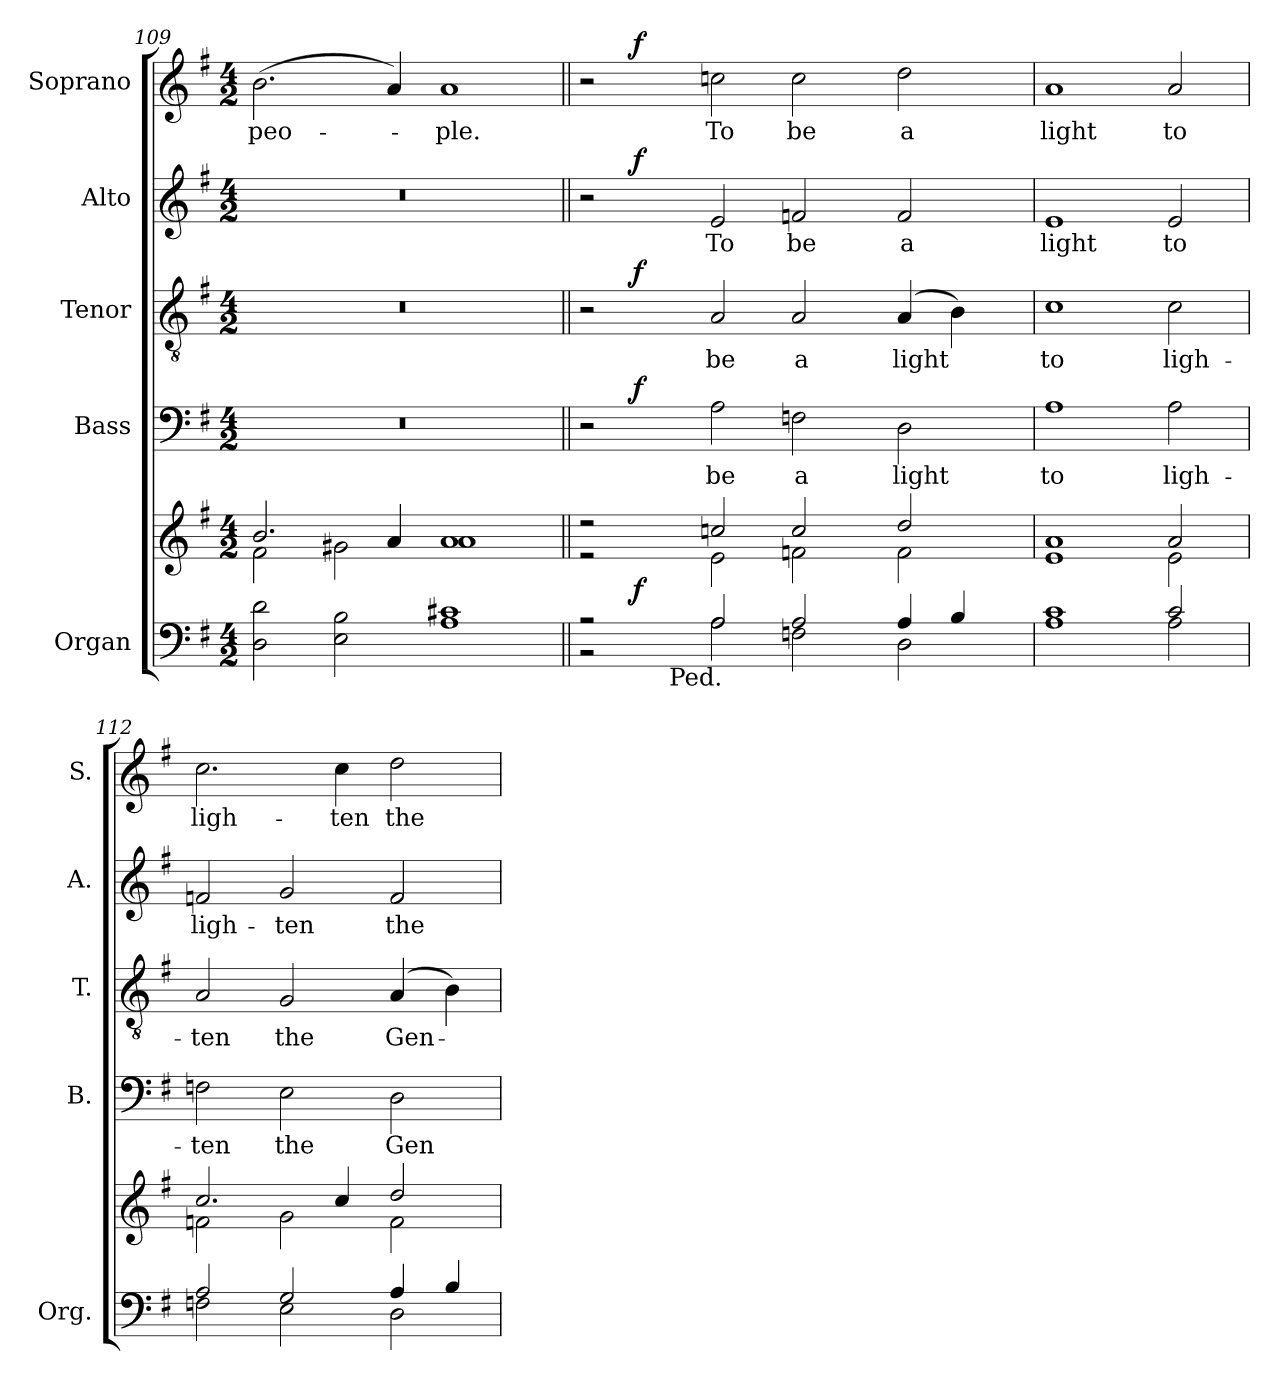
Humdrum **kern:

**kern	**kern	**dynam	**kern	**text	**dynam	**kern	**text	**dynam	**kern	**text	**dynam	**kern	**text	**dynam
*part5	*part5	*part5	*part4	*part4	*part4	*part3	*part3	*part3	*part2	*part2	*part2	*part1	*part1	*part1
*staff6	*staff5	*staff5/6	*staff4	*staff4	*staff4	*staff3	*staff3	*staff3	*staff2	*staff2	*staff2	*staff1	*staff1	*staff1
*I"Organ	*	*	*I"Bass	*	*	*I"Tenor	*	*	*I"Alto	*	*	*I"Soprano	*	*
*I'Org.	*	*	*I'B.	*	*	*I'T.	*	*	*I'A.	*	*	*I'S.	*	*
*clefF4	*clefG2	*	*clefF4	*	*	*clefGv2	*	*	*clefG2	*	*	*clefG2	*	*
*	*	*	*	*	*	*ITrd7c12	*	*	*	*	*	*	*	*
*k[f#]	*k[f#]	*	*k[f#]	*	*	*k[f#]	*	*	*k[f#]	*	*	*k[f#]	*	*
*G:	*G:	*	*G:	*	*	*G:	*	*	*G:	*	*	*G:	*	*
*M4/2	*M4/2	*	*M4/2	*	*	*M4/2	*	*	*M4/2	*	*	*M4/2	*	*
=109	=109	=109	=109	=109	=109	=109	=109	=109	=109	=109	=109	=109	=109	=109
*	*^	*	*	*	*	*	*	*	*	*	*	*	*	*
!	!	!	!	!LO:N:vis=1	!	!	!LO:N:vis=1	!	!	!LO:N:vis=1	!	!	!	!	!
!	!	!	!	!	!	!	!	!	!	!	!	!	!	!LO:LY:b:color=#000000	!
2Di\ 2di	2.bi/	2f#i\	.	0r	.	.	0r	.	.	0r	.	.	(2.bi\	peo-	.
2Ei\ 2Bi	.	2g#Xi\	.	.	.	.	.	.	.	.	.	.	.	.	.
.	4ai/	.	.	.	.	.	.	.	.	.	.	.	4ai/)	.	.
!	!	!	!	!	!	!	!	!	!	!	!	!	!	!LO:LY:b:color=#000000	!
1Ai 1c#Xi	1ai	1ai	.	.	.	.	.	.	.	.	.	.	1ai	-ple.	.
=110||	=110||	=110||	=110||	=110||	=110||	=110||	=110||	=110||	=110||	=110||	=110||	=110||	=110||	=110||	=110||
*^	*	*	*	*^	*	*	*^	*	*	*^	*	*	*^	*	*
*	*^	*	*	*	*	*	*	*	*	*	*	*	*	*	*	*	*	*	*	*
*	*	*^	*	*	*	*	*	*	*	*	*	*	*	*	*	*	*	*	*	*	*
2r	2r	4ryy	4ryy	2r	2r	.	2r	4ryy	.	.	2r	4ryy	.	.	2r	4ryy	.	.	2r	4ryy	.	.
.	.	1..ryy	16ryy	.	.	f	.	1..ryy	.	f	.	1..ryy	.	f	.	1..ryy	.	f	.	1..ryy	.	f
.	.	.	64.ryy	.	.	.	.	.	.	.	.	.	.	.	.	.	.	.	.	.	.	.
!	!	!	!LO:TX:b:t=Ped.	!	!	!	!	!	!	!	!	!	!	!	!	!	!	!	!	!	!	!
.	.	.	1ryy	.	.	.	.	.	.	.	.	.	.	.	.	.	.	.	.	.	.	.
!	!	!	!	!	!	!	!	!	!LO:LY:b:color=#000000	!	!	!	!	!	!	!	!	!	!	!	!	!
!	!	!	!	!	!	!	!	!	!	!	!	!	!LO:LY:b:color=#000000	!	!	!	!	!	!	!	!	!
!	!	!	!	!	!	!	!	!	!	!	!	!	!	!	!	!	!LO:LY:b:color=#000000	!	!	!	!	!
!	!	!	!	!	!	!	!	!	!	!	!	!	!	!	!	!	!	!	!	!	!LO:LY:b:color=#000000	!
2Ai/	2Ai\	.	.	2ccni/	2ei\	.	2Ai\	.	be	.	2AAi/	.	be	.	2ei/	.	To	.	2ccni\	.	To	.
!	!	!	!	!	!	!	!	!	!LO:LY:b:color=#000000	!	!	!	!	!	!	!	!	!	!	!	!	!
!	!	!	!	!	!	!	!	!	!	!	!	!	!LO:LY:b:color=#000000	!	!	!	!	!	!	!	!	!
!	!	!	!	!	!	!	!	!	!	!	!	!	!	!	!	!	!LO:LY:b:color=#000000	!	!	!	!	!
!	!	!	!	!	!	!	!	!	!	!	!	!	!	!	!	!	!	!	!	!	!LO:LY:b:color=#000000	!
2Ai/	2Fni\	.	.	2cci/	2fni\	.	2Fni\	.	a	.	2AAi/	.	a	.	2fni/	.	be	.	2cci\	.	be	.
.	.	.	2ryy	.	.	.	.	.	.	.	.	.	.	.	.	.	.	.	.	.	.	.
!	!	!	!	!	!	!	!	!	!LO:LY:b:color=#000000	!	!	!	!	!	!	!	!	!	!	!	!	!
!	!	!	!	!	!	!	!	!	!	!	!	!	!LO:LY:b:color=#000000	!	!	!	!	!	!	!	!	!
!	!	!	!	!	!	!	!	!	!	!	!	!	!	!	!	!	!LO:LY:b:color=#000000	!	!	!	!	!
!	!	!	!	!	!	!	!	!	!	!	!	!	!	!	!	!	!	!	!	!	!LO:LY:b:color=#000000	!
4Ai/	2Di\	.	.	2ddi/	2fi\	.	2Di\	.	light	.	(4AAi/	.	light	.	2fi/	.	a	.	2ddi\	.	a	.
4Bi/	.	.	.	.	.	.	.	.	.	.	4BBi\)	.	.	.	.	.	.	.	.	.	.	.
.	.	.	8ryy	.	.	.	.	.	.	.	.	.	.	.	.	.	.	.	.	.	.	.
.	.	.	32ryy	.	.	.	.	.	.	.	.	.	.	.	.	.	.	.	.	.	.	.
.	.	.	128ryy	.	.	.	.	.	.	.	.	.	.	.	.	.	.	.	.	.	.	.
*	*	*	*	*	*	*	*v	*v	*	*	*	*	*	*	*v	*v	*	*	*v	*v	*	*
*	*v	*v	*v	*	*	*	*	*	*	*v	*v	*	*	*	*	*	*	*	*
=111	=111	=111	=111	=111	=111	=111	=111	=111	=111	=111	=111	=111	=111	=111	=111	=111
*^	*^	*	*	*	*^	*	*	*^	*	*	*^	*	*	*^	*	*
!	!	!	!	!	!	!	!	!	!LO:LY:b:color=#000000	!	!	!	!	!	!	!	!	!	!	!	!	!
*	*	*	*	*	*	*	*v	*v	*	*	*	*	*	*	*v	*v	*	*	*v	*v	*	*
*	*v	*v	*v	*	*	*	*	*	*	*v	*v	*	*	*	*	*	*	*	*
*^	*^	*	*	*	*^	*	*	*^	*	*	*^	*	*	*^	*	*
!	!	!	!	!	!	!	!	!	!	!	!	!	!LO:LY:b:color=#000000	!	!	!	!	!	!	!	!	!
*	*	*	*	*	*	*	*v	*v	*	*	*	*	*	*	*v	*v	*	*	*v	*v	*	*
*	*v	*v	*v	*	*	*	*	*	*	*v	*v	*	*	*	*	*	*	*	*
*^	*^	*	*	*	*^	*	*	*^	*	*	*^	*	*	*^	*	*
!	!	!	!	!	!	!	!	!	!	!	!	!	!	!	!	!	!LO:LY:b:color=#000000	!	!	!	!	!
*	*	*	*	*	*	*	*v	*v	*	*	*	*	*	*	*v	*v	*	*	*v	*v	*	*
*	*v	*v	*v	*	*	*	*	*	*	*v	*v	*	*	*	*	*	*	*	*
*^	*^	*	*	*	*^	*	*	*^	*	*	*^	*	*	*^	*	*
!	!	!	!	!	!	!	!	!	!	!	!	!	!	!	!	!	!	!	!	!	!LO:LY:b:color=#000000	!
*	*	*	*	*	*	*	*v	*v	*	*	*	*	*	*	*v	*v	*	*	*v	*v	*	*
*	*v	*v	*v	*	*	*	*	*	*	*v	*v	*	*	*	*	*	*	*	*
1ci	1Ai	1ai	1ei	.	1Ai	to	.	1Ci	to	.	1ei	light	.	1ai	light	.
!	!	!	!	!	!	!LO:LY:b:color=#000000	!	!	!	!	!	!	!	!	!	!
!	!	!	!	!	!	!	!	!	!LO:LY:b:color=#000000	!	!	!	!	!	!	!
!	!	!	!	!	!	!	!	!	!	!	!	!LO:LY:b:color=#000000	!	!	!	!
!	!	!	!	!	!	!	!	!	!	!	!	!	!	!	!LO:LY:b:color=#000000	!
2ci/	2Ai\	2ai/	2ei\	.	2Ai\	ligh-	.	2Ci\	ligh-	.	2ei/	to	.	2ai/	to	.
!!LO:PB:g=z
=112	=112	=112	=112	=112	=112	=112	=112	=112	=112	=112	=112	=112	=112	=112	=112	=112
!	!	!	!	!	!	!LO:LY:b:color=#000000	!	!	!	!	!	!	!	!	!	!
!	!	!	!	!	!	!	!	!	!LO:LY:b:color=#000000	!	!	!	!	!	!	!
!	!	!	!	!	!	!	!	!	!	!	!	!LO:LY:b:color=#000000	!	!	!	!
!	!	!	!	!	!	!	!	!	!	!	!	!	!	!	!LO:LY:b:color=#000000	!
2Ai/	2Fni\	2.cci/	2fni\	.	2Fni\	-ten	.	2AAi/	-ten	.	2fni/	ligh-	.	2.cci\	ligh-	.
!	!	!	!	!	!	!LO:LY:b:color=#000000	!	!	!	!	!	!	!	!	!	!
!	!	!	!	!	!	!	!	!	!LO:LY:b:color=#000000	!	!	!	!	!	!	!
!	!	!	!	!	!	!	!	!	!	!	!	!LO:LY:b:color=#000000	!	!	!	!
2Gi/	2Ei\	.	2gi\	.	2Ei\	the	.	2GGi/	the	.	2gi/	-ten	.	.	.	.
!	!	!	!	!	!	!	!	!	!	!	!	!	!	!	!LO:LY:b:color=#000000	!
.	.	4cci/	.	.	.	.	.	.	.	.	.	.	.	4cci\	-ten	.
!	!	!	!	!	!	!LO:LY:b:color=#000000	!	!	!	!	!	!	!	!	!	!
!	!	!	!	!	!	!	!	!	!LO:LY:b:color=#000000	!	!	!	!	!	!	!
!	!	!	!	!	!	!	!	!	!	!	!	!LO:LY:b:color=#000000	!	!	!	!
!	!	!	!	!	!	!	!	!	!	!	!	!	!	!	!LO:LY:b:color=#000000	!
4Ai/	2Di\	2ddi/	2fi\	.	2Di\	Gen-	.	(4AAi/	Gen-	.	2fi/	the	.	2ddi\	the	.
4Bi/	.	.	.	.	.	.	.	4BBi\)	.	.	.	.	.	.	.	.
*v	*v	*	*	*	*	*	*	*	*	*	*	*	*	*	*	*
*	*v	*v	*	*	*	*	*	*	*	*	*	*	*	*	*
=	=	=	=	=	=	=	=	=	=	=	=	=	=	=
*-	*-	*-	*-	*-	*-	*-	*-	*-	*-	*-	*-	*-	*-	*-
